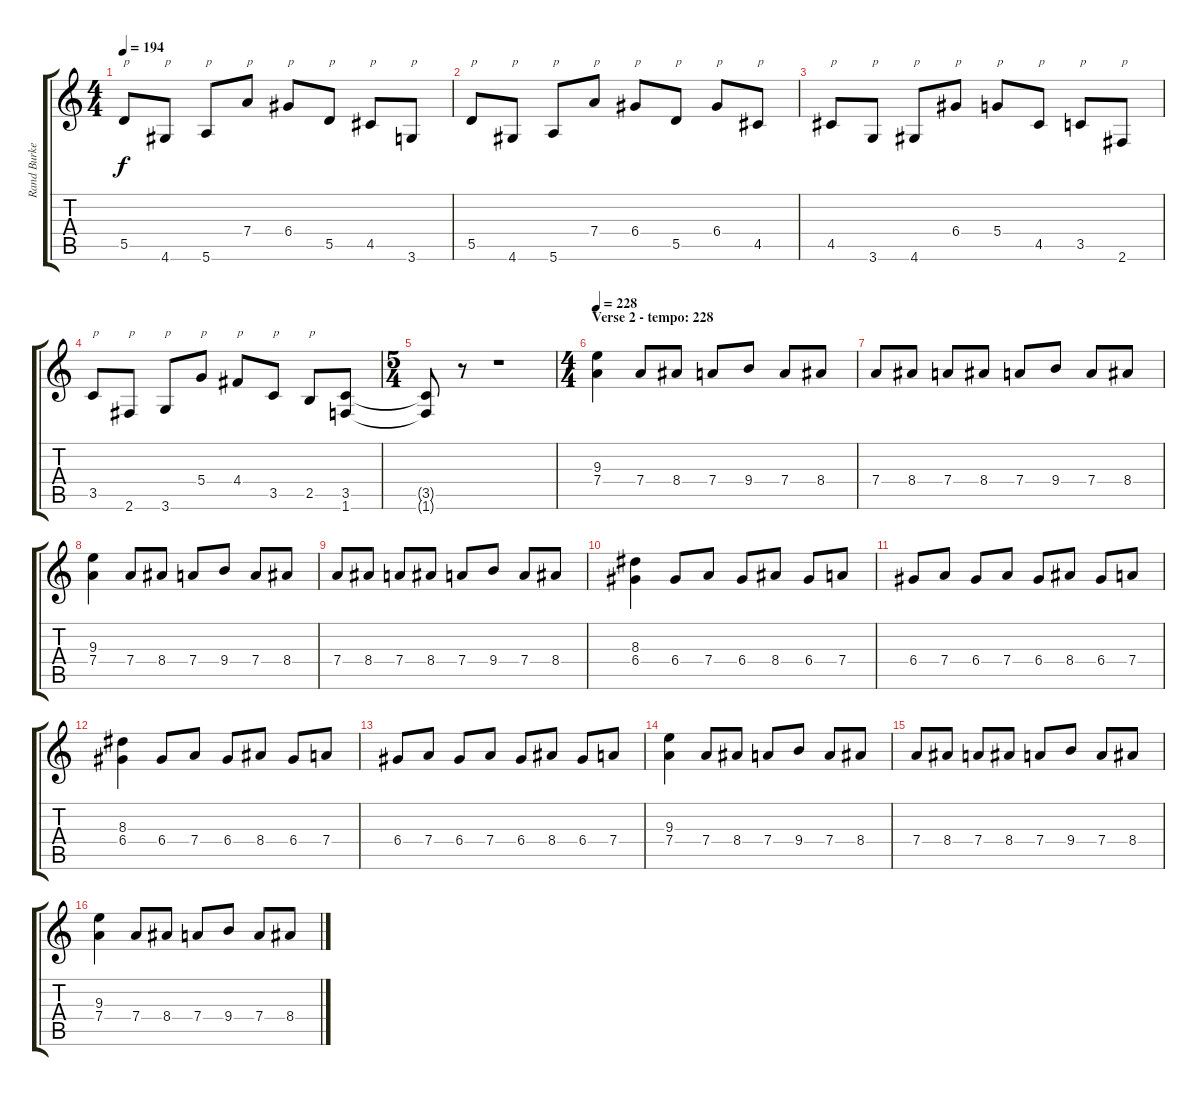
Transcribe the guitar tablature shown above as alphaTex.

\track ("Rand Burkey" "Rand Burke") {instrument distortionguitar}
\staff {score tabs}
\tuning (E4 B3 G3 D3 A2 E2) {hide}
\ts (4 4)
\tempo 194
\clef g2
\ks c
5.5.8{txt "p" dy f} 4.6.8{txt "p"} 5.6.8{txt "p"} 7.4.8{txt "p"} 6.4.8{txt "p"} 5.5.8{txt "p"} 4.5.8{txt "p"} 3.6.8{txt "p"} |
5.5.8{txt "p"} 4.6.8{txt "p"} 5.6.8{txt "p"} 7.4.8{txt "p"} 6.4.8{txt "p"} 5.5.8{txt "p"} 6.4.8{txt "p"} 4.5.8{txt "p"} |
4.5.8{txt "p"} 3.6.8{txt "p"} 4.6.8{txt "p"} 6.4.8{txt "p"} 5.4.8{txt "p"} 4.5.8{txt "p"} 3.5.8{txt "p"} 2.6.8{txt "p"} |
3.5.8{txt "p"} 2.6.8{txt "p"} 3.6.8{txt "p"} 5.4.8{txt "p"} 4.4.8{txt "p"} 3.5.8{txt "p"} 2.5.8{txt "p"} (3.5 1.6).8 |
\ts (5 4)
(3.5{t} 1.6{t}).8 r.8 r.1 |
\ts (4 4)
\section ("" "Verse 2 - tempo: 228")
\tempo 228
(9.3 7.4).4 7.4.8 8.4.8 7.4.8 9.4.8 7.4.8 8.4.8 |
7.4.8 8.4.8 7.4.8 8.4.8 7.4.8 9.4.8 7.4.8 8.4.8 |
(9.3 7.4).4 7.4.8 8.4.8 7.4.8 9.4.8 7.4.8 8.4.8 |
7.4.8 8.4.8 7.4.8 8.4.8 7.4.8 9.4.8 7.4.8 8.4.8 |
(8.3 6.4).4 6.4.8 7.4.8 6.4.8 8.4.8 6.4.8 7.4.8 |
6.4.8 7.4.8 6.4.8 7.4.8 6.4.8 8.4.8 6.4.8 7.4.8 |
(8.3 6.4).4 6.4.8 7.4.8 6.4.8 8.4.8 6.4.8 7.4.8 |
6.4.8 7.4.8 6.4.8 7.4.8 6.4.8 8.4.8 6.4.8 7.4.8 |
(9.3 7.4).4 7.4.8 8.4.8 7.4.8 9.4.8 7.4.8 8.4.8 |
7.4.8 8.4.8 7.4.8 8.4.8 7.4.8 9.4.8 7.4.8 8.4.8 |
(9.3 7.4).4 7.4.8 8.4.8 7.4.8 9.4.8 7.4.8 8.4.8
